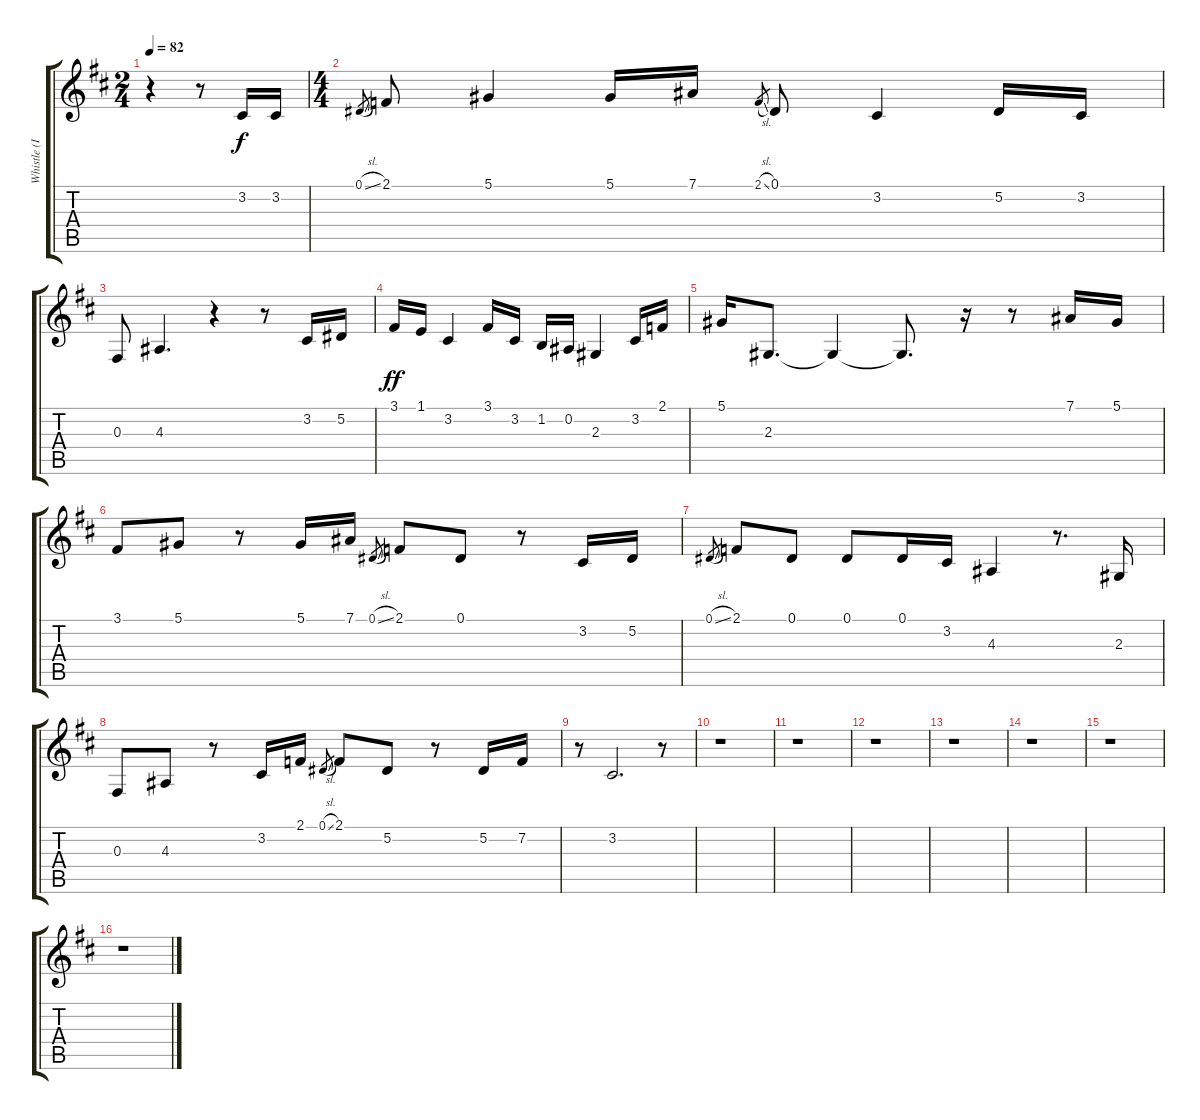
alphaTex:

\track ("Whistle (Intro)" "Whistle (I") {instrument whistle}
\staff {score tabs}
\tuning (Eb4 Bb3 Gb3 Db3 Ab2 Eb2) {hide}
\ts (2 4)
\tempo 82
\clef g2
\ks d
r.4{dy f instrument whistle} r.8 3.2.16 3.2.16 |
\ts (4 4)
0.1{sl}.8{gr} 2.1.8 5.1.4 5.1.16 7.1.16 2.1{sl}.8{gr} 0.1.8 3.2.4 5.2.16 3.2.16 |
0.3.8 4.3.4{d} r.4 r.8 3.2.16 5.2.16 |
3.1.16{dy ff} 1.1.16 3.2.4 3.1.16 3.2.16 1.2.16 0.2.16 2.3.4 3.2.16 2.1.16 |
5.1.16 2.3.8{d} 2.3{t}.4 2.3{t}.8{d} r.16 r.8 7.1.16 5.1.16 |
3.1.8 5.1.8 r.8 5.1.16 7.1.16 0.1{sl}.8{gr} 2.1.8 0.1.8 r.8 3.2.16 5.2.16 |
0.1{sl}.8{gr} 2.1.8 0.1.8 0.1.8 0.1.16 3.2.16 4.3.4 r.8{d} 2.3.16 |
0.3.8 4.3.8 r.8 3.2.16 2.1.16 0.1{sl}.8{gr} 2.1.8 5.2.8 r.8 5.2.16 7.2.16 |
r.8 3.2.2{d} r.8 |
r.1 |
r.1 |
r.1 |
r.1 |
r.1 |
r.1 |
r.1
